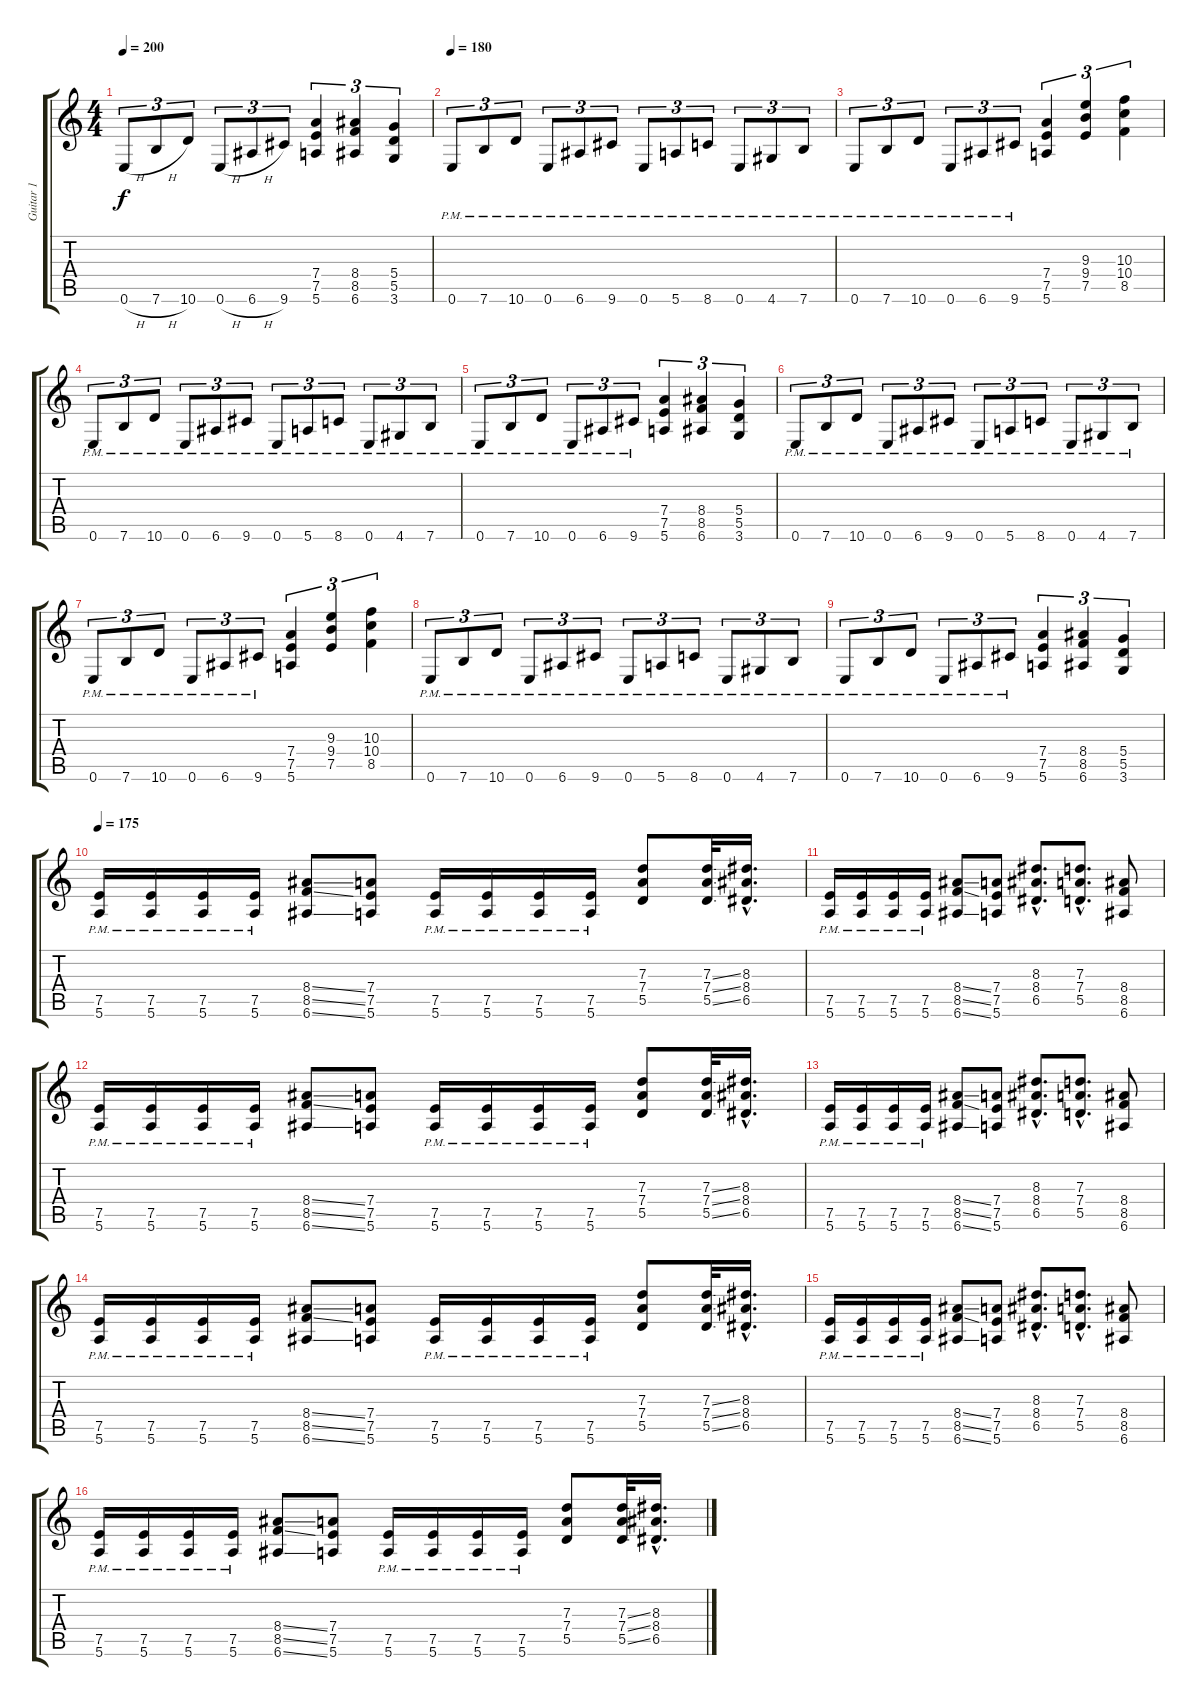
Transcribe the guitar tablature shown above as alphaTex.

\track ("Guitar 1" "Guitar 1") {instrument overdrivenguitar}
\staff {score tabs}
\tuning (E4 B3 G3 D3 A2 E2) {hide}
\ts (4 4)
\tempo 200
\clef g2
\ks c
0.6{h}.8{tu (3 2) dy f} 7.6{h}.8{tu (3 2)} 10.6.8{tu (3 2)} 0.6{h}.8{tu (3 2)} 6.6{h}.8{tu (3 2)} 9.6.8{tu (3 2)} (7.4 7.5 5.6).4{tu (3 2)} (8.4 8.5 6.6).4{tu (3 2)} (5.4 5.5 3.6).4{tu (3 2)} |
\tempo 180
0.6{pm}.8{tu (3 2)} 7.6{pm}.8{tu (3 2)} 10.6{pm}.8{tu (3 2)} 0.6{pm}.8{tu (3 2)} 6.6{pm}.8{tu (3 2)} 9.6{pm}.8{tu (3 2)} 0.6{pm}.8{tu (3 2)} 5.6{pm}.8{tu (3 2)} 8.6{pm}.8{tu (3 2)} 0.6{pm}.8{tu (3 2)} 4.6{pm}.8{tu (3 2)} 7.6{pm}.8{tu (3 2)} |
0.6{pm}.8{tu (3 2)} 7.6{pm}.8{tu (3 2)} 10.6{pm}.8{tu (3 2)} 0.6{pm}.8{tu (3 2)} 6.6{pm}.8{tu (3 2)} 9.6{pm}.8{tu (3 2)} (7.4 7.5 5.6).4{tu (3 2)} (9.3 9.4 7.5).4{tu (3 2)} (10.3 10.4 8.5).4{tu (3 2)} |
0.6{pm}.8{tu (3 2)} 7.6{pm}.8{tu (3 2)} 10.6{pm}.8{tu (3 2)} 0.6{pm}.8{tu (3 2)} 6.6{pm}.8{tu (3 2)} 9.6{pm}.8{tu (3 2)} 0.6{pm}.8{tu (3 2)} 5.6{pm}.8{tu (3 2)} 8.6{pm}.8{tu (3 2)} 0.6{pm}.8{tu (3 2)} 4.6{pm}.8{tu (3 2)} 7.6{pm}.8{tu (3 2)} |
0.6{pm}.8{tu (3 2)} 7.6{pm}.8{tu (3 2)} 10.6{pm}.8{tu (3 2)} 0.6{pm}.8{tu (3 2)} 6.6{pm}.8{tu (3 2)} 9.6{pm}.8{tu (3 2)} (7.4 7.5 5.6).4{tu (3 2)} (8.4 8.5 6.6).4{tu (3 2)} (5.4 5.5 3.6).4{tu (3 2)} |
0.6{pm}.8{tu (3 2)} 7.6{pm}.8{tu (3 2)} 10.6{pm}.8{tu (3 2)} 0.6{pm}.8{tu (3 2)} 6.6{pm}.8{tu (3 2)} 9.6{pm}.8{tu (3 2)} 0.6{pm}.8{tu (3 2)} 5.6{pm}.8{tu (3 2)} 8.6{pm}.8{tu (3 2)} 0.6{pm}.8{tu (3 2)} 4.6{pm}.8{tu (3 2)} 7.6{pm}.8{tu (3 2)} |
0.6{pm}.8{tu (3 2)} 7.6{pm}.8{tu (3 2)} 10.6{pm}.8{tu (3 2)} 0.6{pm}.8{tu (3 2)} 6.6{pm}.8{tu (3 2)} 9.6{pm}.8{tu (3 2)} (7.4 7.5 5.6).4{tu (3 2)} (9.3 9.4 7.5).4{tu (3 2)} (10.3 10.4 8.5).4{tu (3 2)} |
0.6{pm}.8{tu (3 2)} 7.6{pm}.8{tu (3 2)} 10.6{pm}.8{tu (3 2)} 0.6{pm}.8{tu (3 2)} 6.6{pm}.8{tu (3 2)} 9.6{pm}.8{tu (3 2)} 0.6{pm}.8{tu (3 2)} 5.6{pm}.8{tu (3 2)} 8.6{pm}.8{tu (3 2)} 0.6{pm}.8{tu (3 2)} 4.6{pm}.8{tu (3 2)} 7.6{pm}.8{tu (3 2)} |
0.6{pm}.8{tu (3 2)} 7.6{pm}.8{tu (3 2)} 10.6{pm}.8{tu (3 2)} 0.6{pm}.8{tu (3 2)} 6.6{pm}.8{tu (3 2)} 9.6{pm}.8{tu (3 2)} (7.4 7.5 5.6).4{tu (3 2)} (8.4 8.5 6.6).4{tu (3 2)} (5.4 5.5 3.6).4{tu (3 2)} |
\tempo 175
(7.5{pm} 5.6{pm}).16 (7.5{pm} 5.6{pm}).16 (7.5{pm} 5.6{pm}).16 (7.5{pm} 5.6{pm}).16 (8.4{ss} 8.5{ss} 6.6{ss}).8 (7.4 7.5 5.6).8 (7.5{pm} 5.6{pm}).16 (7.5{pm} 5.6{pm}).16 (7.5{pm} 5.6{pm}).16 (7.5{pm} 5.6{pm}).16 (7.3 7.4 5.5).8 (7.3{ss} 7.4{ss} 5.5{ss}).32 (8.3{hac} 8.4{hac} 6.5{hac}).16{d} |
(7.5{pm} 5.6{pm}).16 (7.5{pm} 5.6{pm}).16 (7.5{pm} 5.6{pm}).16 (7.5{pm} 5.6{pm}).16 (8.4{ss} 8.5{ss} 6.6{ss}).8 (7.4 7.5 5.6).8 (8.3{hac} 8.4{hac} 6.5{hac}).8{d} (7.3{hac} 7.4{hac} 5.5{hac}).8{d} (8.4 8.5 6.6).8 |
(7.5{pm} 5.6{pm}).16 (7.5{pm} 5.6{pm}).16 (7.5{pm} 5.6{pm}).16 (7.5{pm} 5.6{pm}).16 (8.4{ss} 8.5{ss} 6.6{ss}).8 (7.4 7.5 5.6).8 (7.5{pm} 5.6{pm}).16 (7.5{pm} 5.6{pm}).16 (7.5{pm} 5.6{pm}).16 (7.5{pm} 5.6{pm}).16 (7.3 7.4 5.5).8 (7.3{ss} 7.4{ss} 5.5{ss}).32 (8.3{hac} 8.4{hac} 6.5{hac}).16{d} |
(7.5{pm} 5.6{pm}).16 (7.5{pm} 5.6{pm}).16 (7.5{pm} 5.6{pm}).16 (7.5{pm} 5.6{pm}).16 (8.4{ss} 8.5{ss} 6.6{ss}).8 (7.4 7.5 5.6).8 (8.3{hac} 8.4{hac} 6.5{hac}).8{d} (7.3{hac} 7.4{hac} 5.5{hac}).8{d} (8.4 8.5 6.6).8 |
(7.5{pm} 5.6{pm}).16 (7.5{pm} 5.6{pm}).16 (7.5{pm} 5.6{pm}).16 (7.5{pm} 5.6{pm}).16 (8.4{ss} 8.5{ss} 6.6{ss}).8 (7.4 7.5 5.6).8 (7.5{pm} 5.6{pm}).16 (7.5{pm} 5.6{pm}).16 (7.5{pm} 5.6{pm}).16 (7.5{pm} 5.6{pm}).16 (7.3 7.4 5.5).8 (7.3{ss} 7.4{ss} 5.5{ss}).32 (8.3{hac} 8.4{hac} 6.5{hac}).16{d} |
(7.5{pm} 5.6{pm}).16 (7.5{pm} 5.6{pm}).16 (7.5{pm} 5.6{pm}).16 (7.5{pm} 5.6{pm}).16 (8.4{ss} 8.5{ss} 6.6{ss}).8 (7.4 7.5 5.6).8 (8.3{hac} 8.4{hac} 6.5{hac}).8{d} (7.3{hac} 7.4{hac} 5.5{hac}).8{d} (8.4 8.5 6.6).8 |
(7.5{pm} 5.6{pm}).16 (7.5{pm} 5.6{pm}).16 (7.5{pm} 5.6{pm}).16 (7.5{pm} 5.6{pm}).16 (8.4{ss} 8.5{ss} 6.6{ss}).8 (7.4 7.5 5.6).8 (7.5{pm} 5.6{pm}).16 (7.5{pm} 5.6{pm}).16 (7.5{pm} 5.6{pm}).16 (7.5{pm} 5.6{pm}).16 (7.3 7.4 5.5).8 (7.3{ss} 7.4{ss} 5.5{ss}).32 (8.3{hac} 8.4{hac} 6.5{hac}).16{d}
